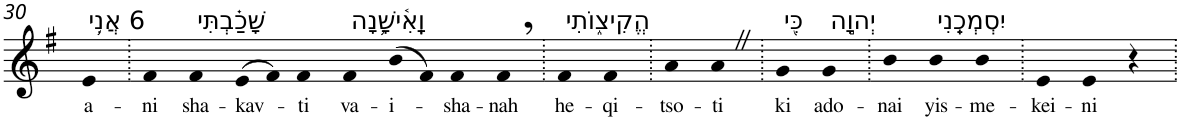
**kern	**text
*part1	*part1
*staff1	*staff1
*I"Piano	*
*I'Pno	*
!!LO:PB:g=z
*clefG2	*
*k[f#]	*
*G:	*
=30	=30
!LO:TX:a:t=6 אֲנִ֥י	!
!	!LO:LY:b
4e	a-
=31.	=31.
!	!LO:LY:b
4f#	-ni
!LO:TX:a:t=שָׁכַ֗בְתִּי	!
!	!LO:LY:b
4f#	sha-
!	!LO:LY:b
(>8e	-kav-
8f#)	.
!	!LO:LY:b
4f#	-ti
!LO:TX:a:t=וָֽאִ֫ישָׁ֥נָה	!
!	!LO:LY:b
4f#	va-
!	!LO:LY:b
(>8b	-i-
8f#)	.
!	!LO:LY:b
4f#	-sha-
!	!LO:LY:b
4f#,	-nah
=32.	=32.
!LO:TX:a:t=הֱקִיצ֑וֹתִי	!
!	!LO:LY:b
4f#	he-
!	!LO:LY:b
4f#	-qi-
=33.	=33.
!	!LO:LY:b
4a	-tso-
!	!LO:LY:b
4aZ	-ti
=34.	=34.
!LO:TX:a:t=כִּ֖י	!
!	!LO:LY:b
4g	ki
!LO:TX:a:t=יְהוָ֣ה	!
!	!LO:LY:b
4g	ado-
=35.	=35.
!	!LO:LY:b
4b	-nai
!LO:TX:a:t=יִסְמְכֵֽנִי	!
!	!LO:LY:b
4b	yis-
!	!LO:LY:b
4b	-me-
=36.	=36.
!	!LO:LY:b
4e	-kei-
!	!LO:LY:b
4e	-ni
4r	.
=.	=.
*-	*-
